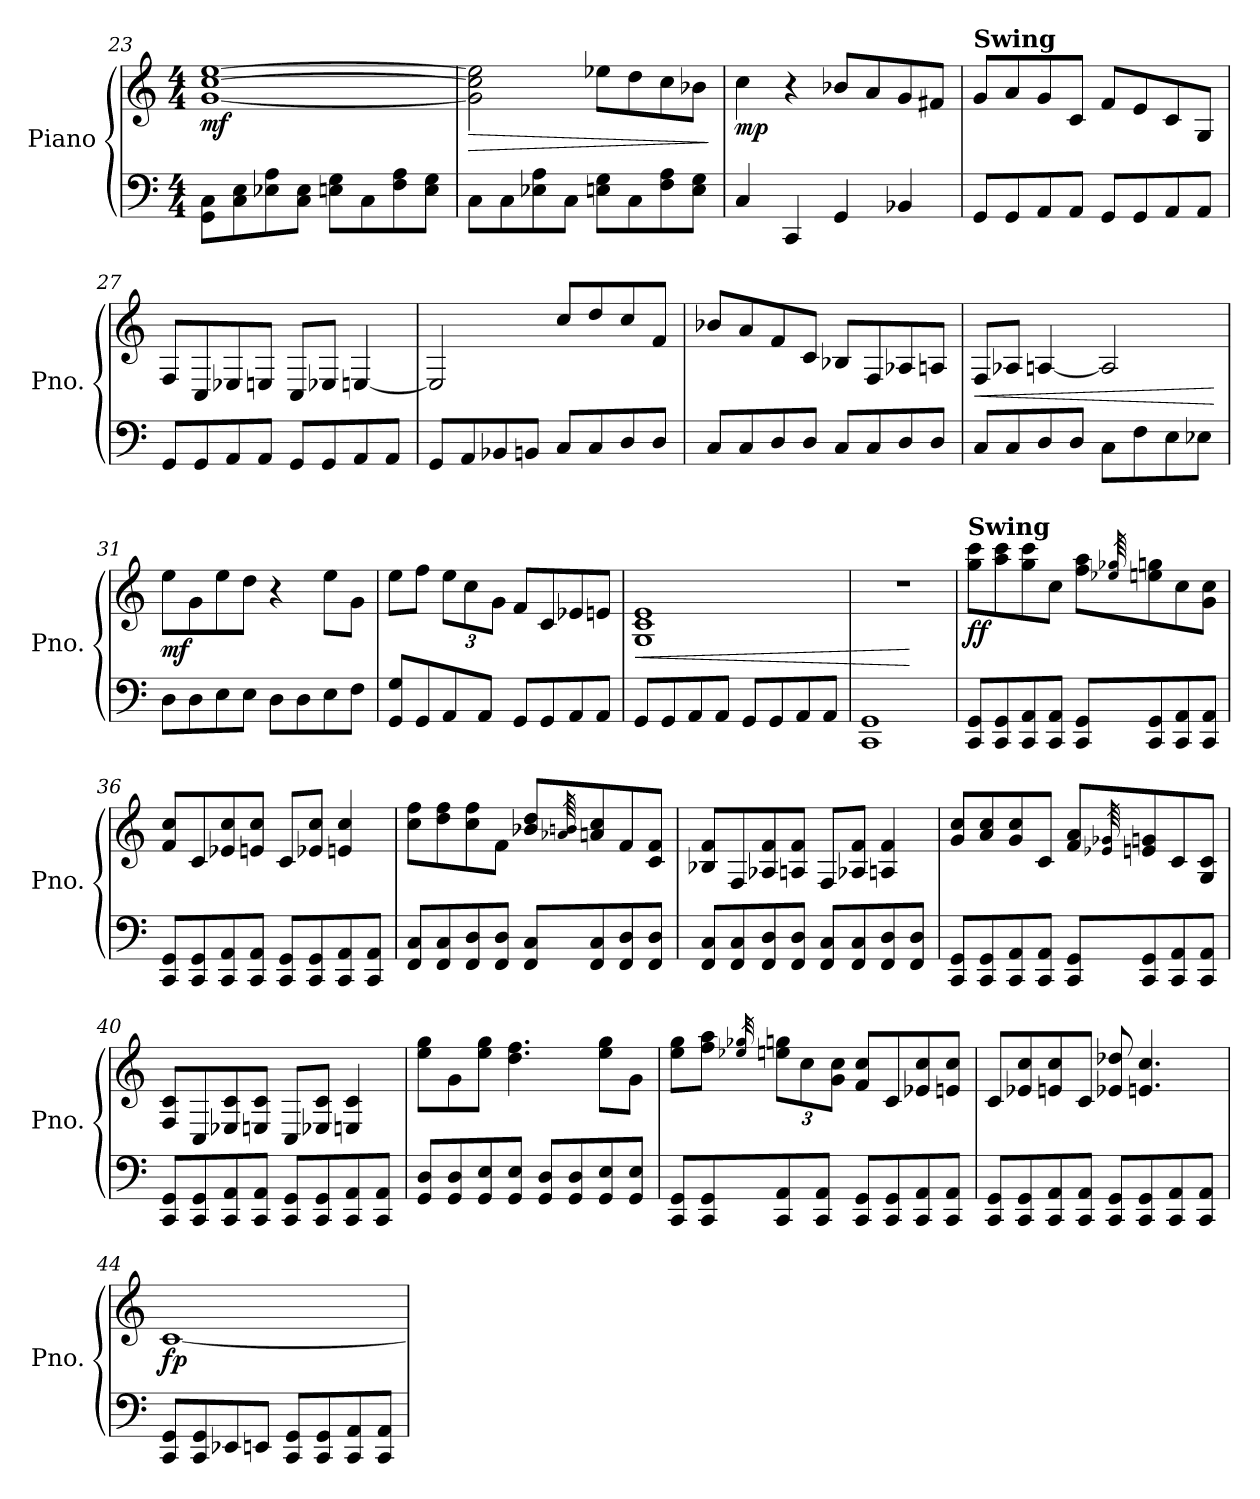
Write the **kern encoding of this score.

**kern	**kern	**dynam
*part1	*part1	*part1
*staff2	*staff1	*staff1/2
*I"Piano	*	*
*I'Pno.	*	*
*clefF4	*clefG2	*
*k[]	*k[]	*
*M4/4	*M4/4	*
=23	=23	=23
!	!	!LO:DY:b
8GG\ 8C\L	[1g [1cc [1ee	mf
8C\ 8E\	.	.
8E-X\ 8A\	.	.
8C\ 8E-\J	.	.
8En\ 8G\L	.	.
8C\	.	.
8F\ 8A\	.	.
8E\ 8G\J	.	.
=24	=24	=24
!	!	!LO:HP:b
8C\L	2g\] 2cc\] 2ee\]	>
8C\	.	.
8E-X\ 8A\	.	.
8C\J	.	.
8En\ 8G\L	8ee-X\L	.
8C\	8dd\	.
8F\ 8A\	8cc\	.
8E\ 8G\J	8b-X\J	.
.	.	]
!!LO:LB:g=z
=25	=25	=25
!	!	!LO:DY:b
4C/	4cc\	mp
4CC/	4r	.
4GG/	8b-X/L	.
.	8a/	.
4BB-X/	8g/	.
.	8f#X/J	.
=26	=26	=26
!	!LO:TX:B:t=Swing	!
8GG/L	8g/L	.
8GG/	8a/	.
8AA/	8g/	.
8AA/J	8c/J	.
8GG/L	8f/L	.
8GG/	8e/	.
8AA/	8c/	.
8AA/J	8G/J	.
=27	=27	=27
8GG/L	8F/L	.
8GG/	8C/	.
8AA/	8E-X/	.
8AA/J	8En/J	.
8GG/L	8C/L	.
8GG/	8E-X/J	.
8AA/	[4En/	.
8AA/J	.	.
=28	=28	=28
8GG/L	2E/]	.
8AA/	.	.
8BB-X/	.	.
8BBn/J	.	.
8C/L	8cc/L	.
8C/	8dd/	.
8D/	8cc/	.
8D/J	8f/J	.
=29	=29	=29
8C/L	8b-X/L	.
8C/	8a/	.
8D/	8f/	.
8D/J	8c/J	.
8C/L	8B-X/L	.
8C/	8F/	.
8D/	8A-X/	.
8D/J	8An/J	.
=30	=30	=30
!	!	!LO:HP:b
8C/L	8F/L	<
8C/	8A-X/J	.
8D/	[4An/	.
8D/J	.	.
8C\L	2A/]	.
8F\	.	.
8E\	.	.
8E-X\J	.	.
.	.	[
!!LO:LB:g=z
=31	=31	=31
!	!	!LO:DY:b
8D\L	8ee\L	mf
8D\	8g\	.
8E\	8ee\	.
8E\J	8dd\J	.
8D\L	4r	.
8D\	.	.
8E\	8ee\L	.
8F\J	8g\J	.
=32	=32	=32
8GG/ 8G/L	8ee\L	.
8GG/	8ff\J	.
*	*Xbrackettup	*
8AA/	12ee\L	.
.	12cc\	.
8AA/J	.	.
.	12g\J	.
8GG/L	8f/L	.
8GG/	8c/	.
8AA/	8e-X/	.
8AA/J	8en/J	.
=33	=33	=33
!	!	!LO:HP:b
8GG/L	1G 1c 1e	<
8GG/	.	.
8AA/	.	.
8AA/J	.	.
8GG/L	.	.
8GG/	.	.
8AA/	.	.
8AA/J	.	.
=34	=34	=34
1CC 1GG	1r	.
.	.	[
=35	=35	=35
!	!LO:TX:a:B:t=Swing	!
!	!	!LO:DY:b
8CC/ 8GG/L	8gg\ 8ccc\L	ff
8CC/ 8GG/	8aa\ 8ccc\	.
8CC/ 8AA/	8gg\ 8ccc\	.
8CC/ 8AA/J	8cc\J	.
8CC/ 8GG/L	8ff\ 8aa\L	.
.	64qee-X/ 64qgg-X/	.
8CC/ 8GG/	8een\ 8ggn\	.
8CC/ 8AA/	8cc\	.
8CC/ 8AA/J	8g\ 8cc\J	.
=36	=36	=36
8CC/ 8GG/L	8f/ 8cc/L	.
8CC/ 8GG/	8c/	.
8CC/ 8AA/	8e-X/ 8cc/	.
8CC/ 8AA/J	8en/ 8cc/J	.
8CC/ 8GG/L	8c/L	.
8CC/ 8GG/	8e-X/ 8cc/J	.
8CC/ 8AA/	4en/ 4cc/	.
8CC/ 8AA/J	.	.
=37	=37	=37
8FF/ 8C/L	8cc\ 8ff\L	.
8FF/ 8C/	8dd\ 8ff\	.
8FF/ 8D/	8cc\ 8ff\	.
8FF/ 8D/J	8f\J	.
8FF/ 8C/L	8b-X/ 8dd/L	.
.	64qa-X/ 64qbn/	.
8FF/ 8C/	8an/ 8cc/	.
8FF/ 8D/	8f/	.
8FF/ 8D/J	8c/ 8f/J	.
!!LO:LB:g=z
=38	=38	=38
8FF/ 8C/L	8B-X/ 8f/L	.
8FF/ 8C/	8F/	.
8FF/ 8D/	8A-X/ 8f/	.
8FF/ 8D/J	8An/ 8f/J	.
8FF/ 8C/L	8F/L	.
8FF/ 8C/	8A-X/ 8f/J	.
8FF/ 8D/	4An/ 4f/	.
8FF/ 8D/J	.	.
=39	=39	=39
8CC/ 8GG/L	8g/ 8cc/L	.
8CC/ 8GG/	8a/ 8cc/	.
8CC/ 8AA/	8g/ 8cc/	.
8CC/ 8AA/J	8c/J	.
8CC/ 8GG/L	8f/ 8a/L	.
.	64qe-X/ 64qg-X/	.
8CC/ 8GG/	8en/ 8gn/	.
8CC/ 8AA/	8c/	.
8CC/ 8AA/J	8G/ 8c/J	.
=40	=40	=40
8CC/ 8GG/L	8F/ 8c/L	.
8CC/ 8GG/	8C/	.
8CC/ 8AA/	8E-X/ 8c/	.
8CC/ 8AA/J	8En/ 8c/J	.
8CC/ 8GG/L	8C/L	.
8CC/ 8GG/	8E-X/ 8c/J	.
8CC/ 8AA/	4En/ 4c/	.
8CC/ 8AA/J	.	.
=41	=41	=41
8GG/ 8D/L	8ee\ 8gg\L	.
8GG/ 8D/	8g\	.
8GG/ 8E/	8ee\ 8gg\J	.
8GG/ 8E/J	4.dd\ 4.ff\	.
8GG/ 8D/L	.	.
8GG/ 8D/	.	.
8GG/ 8E/	8ee\ 8gg\L	.
8GG/ 8E/J	8g\J	.
=42	=42	=42
8CC/ 8GG/L	8ee\ 8gg\L	.
8CC/ 8GG/	8ff\ 8aa\J	.
.	32qee-X/ 32qgg-X/	.
8CC/ 8AA/	12een\ 12ggn\L	.
.	12cc\	.
8CC/ 8AA/J	.	.
.	12g\ 12cc\J	.
8CC/ 8GG/L	8f/ 8cc/L	.
8CC/ 8GG/	8c/	.
8CC/ 8AA/	8e-X/ 8cc/	.
8CC/ 8AA/J	8en/ 8cc/J	.
!!LO:PB:g=z
=43	=43	=43
8CC/ 8GG/L	8c/L	.
8CC/ 8GG/	8e-X/ 8cc/	.
8CC/ 8AA/	8en/ 8cc/	.
8CC/ 8AA/J	8c/J	.
8CC/ 8GG/L	8e-X/ 8dd-X/	.
8CC/ 8GG/	4.en/ 4.cc/	.
8CC/ 8AA/	.	.
8CC/ 8AA/J	.	.
=44	=44	=44
!	!	!LO:DY:b
8CC/ 8GG/L	[1c	fp
8CC/ 8GG/	.	.
8EE-X/	.	.
8EEn/J	.	.
8CC/ 8GG/L	.	.
8CC/ 8GG/	.	.
8CC/ 8AA/	.	.
8CC/ 8AA/J	.	.
=	=	=
*-	*-	*-
